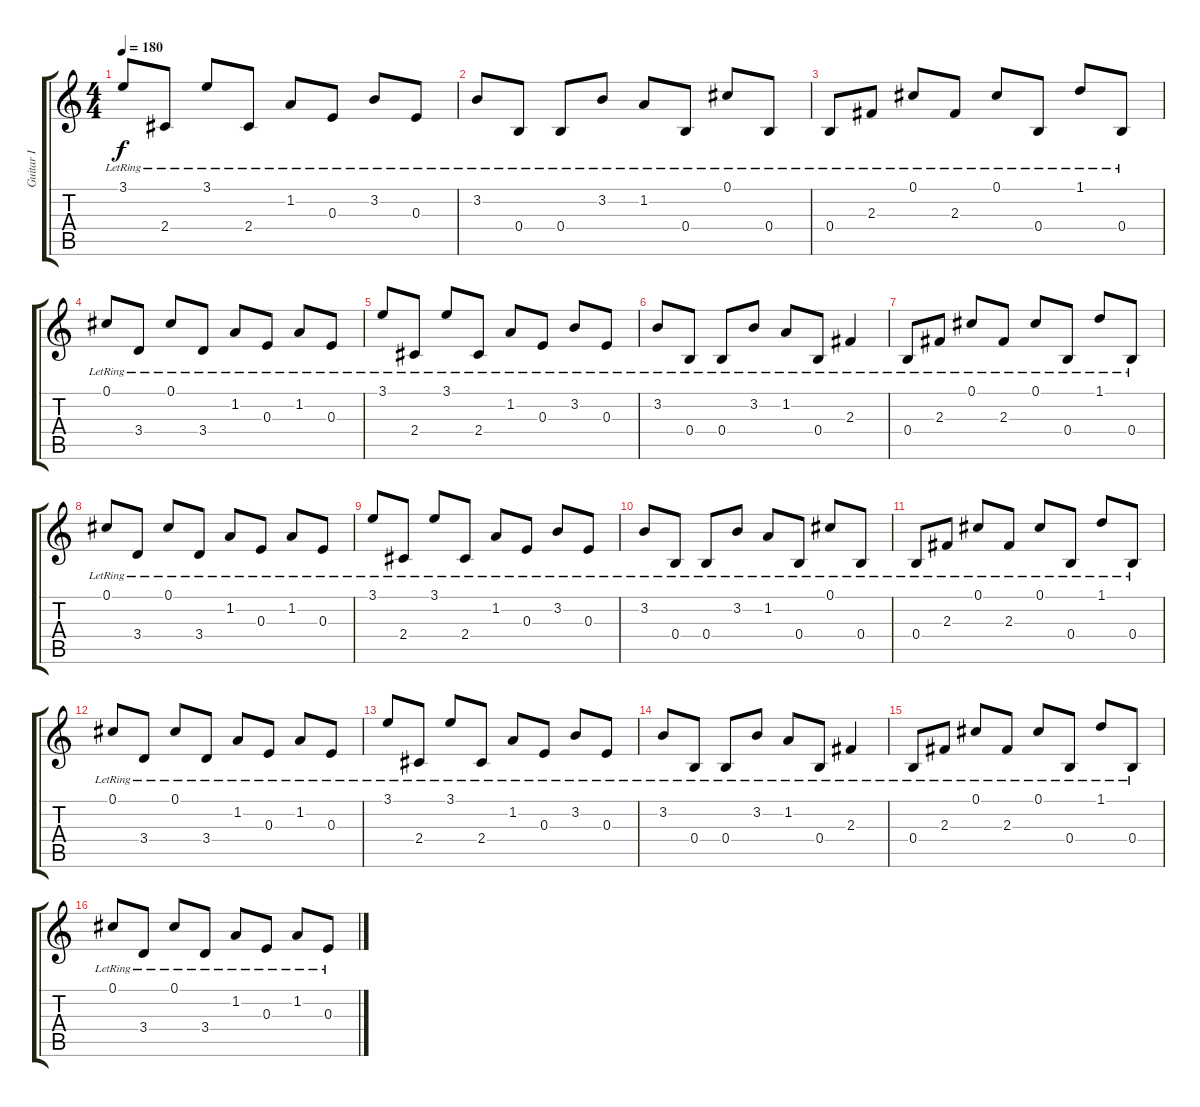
\track ("Guitar I" "Guitar I") {instrument distortionguitar}
\staff {score tabs}
\tuning (Db4 Ab3 E3 B2 Gb2 B1) {hide}
\ts (4 4)
\tempo 180
\clef g2
\ks c
3.1{lr}.8{dy f} 2.4{lr}.8 3.1{lr}.8 2.4{lr}.8 1.2{lr}.8 0.3{lr}.8 3.2{lr}.8 0.3{lr}.8 |
3.2{lr}.8 0.4{lr}.8 0.4{lr}.8 3.2{lr}.8 1.2{lr}.8 0.4{lr}.8 0.1{lr}.8 0.4{lr}.8 |
0.4{lr}.8 2.3{lr}.8 0.1{lr}.8 2.3{lr}.8 0.1{lr}.8 0.4{lr}.8 1.1{lr}.8 0.4{lr}.8 |
0.1{lr}.8 3.4{lr}.8 0.1{lr}.8 3.4{lr}.8 1.2{lr}.8 0.3{lr}.8 1.2{lr}.8 0.3{lr}.8 |
3.1{lr}.8 2.4{lr}.8 3.1{lr}.8 2.4{lr}.8 1.2{lr}.8 0.3{lr}.8 3.2{lr}.8 0.3{lr}.8 |
3.2{lr}.8 0.4{lr}.8 0.4{lr}.8 3.2{lr}.8 1.2{lr}.8 0.4{lr}.8 2.3{lr}.4 |
0.4{lr}.8 2.3{lr}.8 0.1{lr}.8 2.3{lr}.8 0.1{lr}.8 0.4{lr}.8 1.1{lr}.8 0.4{lr}.8 |
0.1{lr}.8 3.4{lr}.8 0.1{lr}.8 3.4{lr}.8 1.2{lr}.8 0.3{lr}.8 1.2{lr}.8 0.3{lr}.8 |
3.1{lr}.8 2.4{lr}.8 3.1{lr}.8 2.4{lr}.8 1.2{lr}.8 0.3{lr}.8 3.2{lr}.8 0.3{lr}.8 |
3.2{lr}.8 0.4{lr}.8 0.4{lr}.8 3.2{lr}.8 1.2{lr}.8 0.4{lr}.8 0.1{lr}.8 0.4{lr}.8 |
0.4{lr}.8 2.3{lr}.8 0.1{lr}.8 2.3{lr}.8 0.1{lr}.8 0.4{lr}.8 1.1{lr}.8 0.4{lr}.8 |
0.1{lr}.8 3.4{lr}.8 0.1{lr}.8 3.4{lr}.8 1.2{lr}.8 0.3{lr}.8 1.2{lr}.8 0.3{lr}.8 |
3.1{lr}.8 2.4{lr}.8 3.1{lr}.8 2.4{lr}.8 1.2{lr}.8 0.3{lr}.8 3.2{lr}.8 0.3{lr}.8 |
3.2{lr}.8 0.4{lr}.8 0.4{lr}.8 3.2{lr}.8 1.2{lr}.8 0.4{lr}.8 2.3{lr}.4 |
0.4{lr}.8 2.3{lr}.8 0.1{lr}.8 2.3{lr}.8 0.1{lr}.8 0.4{lr}.8 1.1{lr}.8 0.4{lr}.8 |
0.1{lr}.8 3.4{lr}.8 0.1{lr}.8 3.4{lr}.8 1.2{lr}.8 0.3{lr}.8 1.2{lr}.8 0.3{lr}.8
